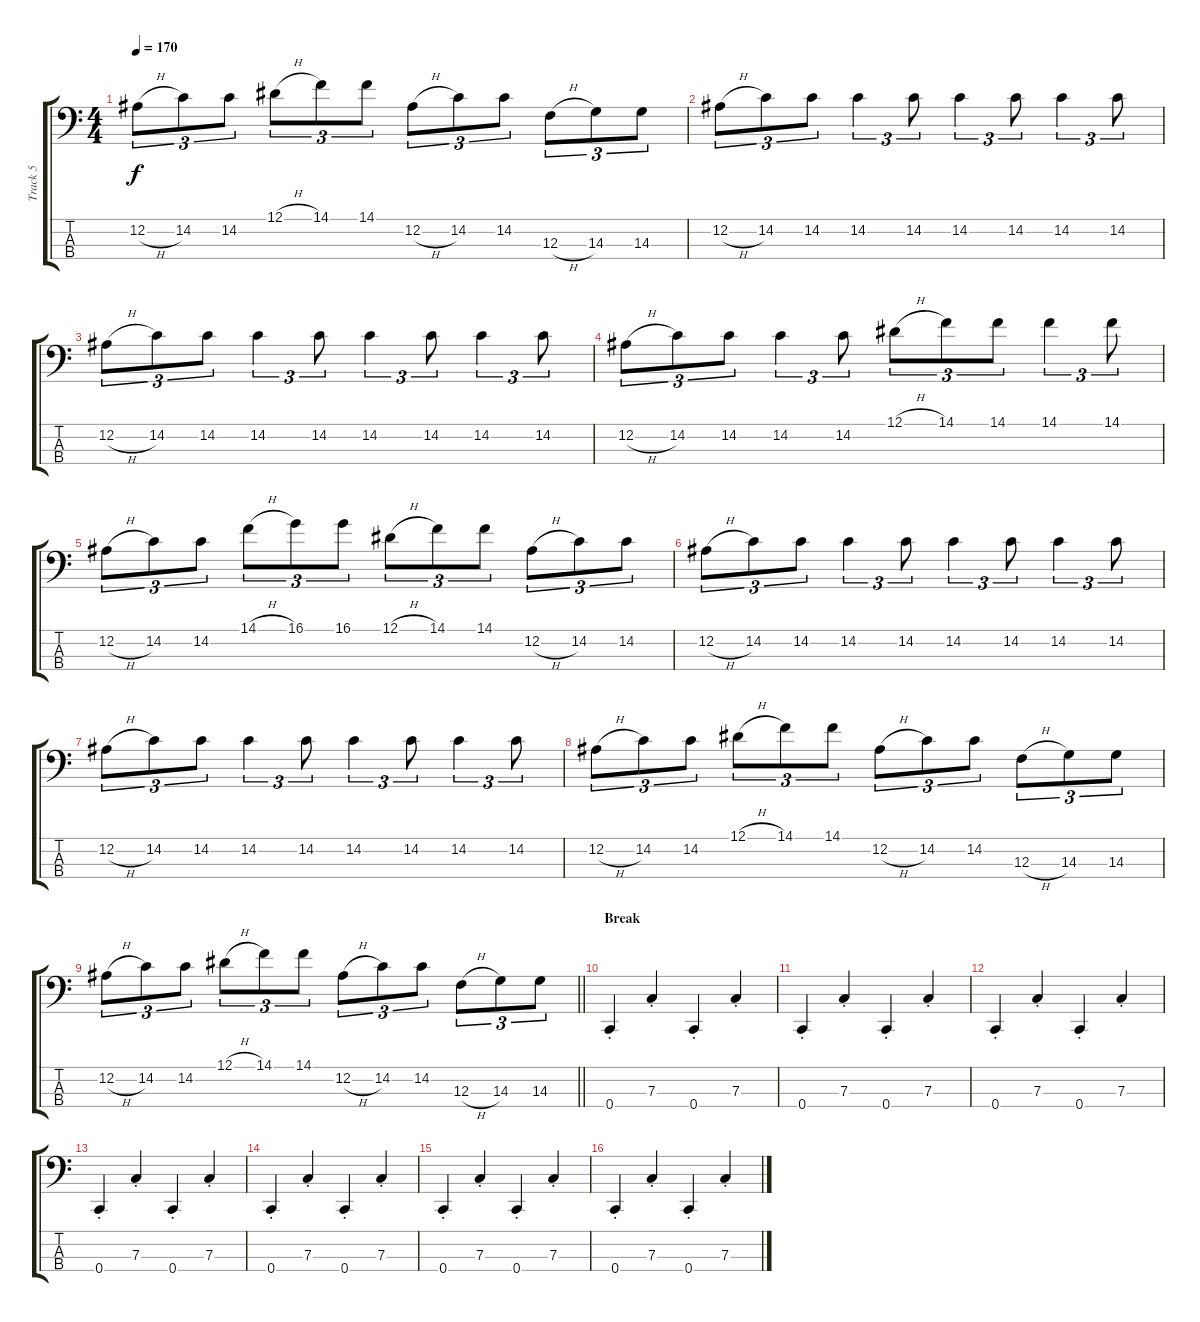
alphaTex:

\track ("Track 5" "Track 5") {instrument electricbassfinger}
\staff {score tabs}
\tuning (Eb2 Bb1 F1 C1) {hide}
\ts (4 4)
\tempo 170
\clef f4
\ks c
12.2{h}.8{tu (3 2) dy f} 14.2.8{tu (3 2)} 14.2.8{tu (3 2)} 12.1{h}.8{tu (3 2)} 14.1.8{tu (3 2)} 14.1.8{tu (3 2)} 12.2{h}.8{tu (3 2)} 14.2.8{tu (3 2)} 14.2.8{tu (3 2)} 12.3{h}.8{tu (3 2)} 14.3.8{tu (3 2)} 14.3.8{tu (3 2)} |
12.2{h}.8{tu (3 2)} 14.2.8{tu (3 2)} 14.2.8{tu (3 2)} 14.2.4{tu (3 2)} 14.2.8{tu (3 2)} 14.2.4{tu (3 2)} 14.2.8{tu (3 2)} 14.2.4{tu (3 2)} 14.2.8{tu (3 2)} |
12.2{h}.8{tu (3 2)} 14.2.8{tu (3 2)} 14.2.8{tu (3 2)} 14.2.4{tu (3 2)} 14.2.8{tu (3 2)} 14.2.4{tu (3 2)} 14.2.8{tu (3 2)} 14.2.4{tu (3 2)} 14.2.8{tu (3 2)} |
12.2{h}.8{tu (3 2)} 14.2.8{tu (3 2)} 14.2.8{tu (3 2)} 14.2.4{tu (3 2)} 14.2.8{tu (3 2)} 12.1{h}.8{tu (3 2)} 14.1.8{tu (3 2)} 14.1.8{tu (3 2)} 14.1.4{tu (3 2)} 14.1.8{tu (3 2)} |
12.2{h}.8{tu (3 2)} 14.2.8{tu (3 2)} 14.2.8{tu (3 2)} 14.1{h}.8{tu (3 2)} 16.1.8{tu (3 2)} 16.1.8{tu (3 2)} 12.1{h}.8{tu (3 2)} 14.1.8{tu (3 2)} 14.1.8{tu (3 2)} 12.2{h}.8{tu (3 2)} 14.2.8{tu (3 2)} 14.2.8{tu (3 2)} |
12.2{h}.8{tu (3 2)} 14.2.8{tu (3 2)} 14.2.8{tu (3 2)} 14.2.4{tu (3 2)} 14.2.8{tu (3 2)} 14.2.4{tu (3 2)} 14.2.8{tu (3 2)} 14.2.4{tu (3 2)} 14.2.8{tu (3 2)} |
12.2{h}.8{tu (3 2)} 14.2.8{tu (3 2)} 14.2.8{tu (3 2)} 14.2.4{tu (3 2)} 14.2.8{tu (3 2)} 14.2.4{tu (3 2)} 14.2.8{tu (3 2)} 14.2.4{tu (3 2)} 14.2.8{tu (3 2)} |
12.2{h}.8{tu (3 2)} 14.2.8{tu (3 2)} 14.2.8{tu (3 2)} 12.1{h}.8{tu (3 2)} 14.1.8{tu (3 2)} 14.1.8{tu (3 2)} 12.2{h}.8{tu (3 2)} 14.2.8{tu (3 2)} 14.2.8{tu (3 2)} 12.3{h}.8{tu (3 2)} 14.3.8{tu (3 2)} 14.3.8{tu (3 2)} |
\barLineRight lightlight
12.2{h}.8{tu (3 2)} 14.2.8{tu (3 2)} 14.2.8{tu (3 2)} 12.1{h}.8{tu (3 2)} 14.1.8{tu (3 2)} 14.1.8{tu (3 2)} 12.2{h}.8{tu (3 2)} 14.2.8{tu (3 2)} 14.2.8{tu (3 2)} 12.3{h}.8{tu (3 2)} 14.3.8{tu (3 2)} 14.3.8{tu (3 2)} |
\section ("" "Break")
0.4{st}.4 7.3{st}.4 0.4{st}.4 7.3{st}.4 |
0.4{st}.4 7.3{st}.4 0.4{st}.4 7.3{st}.4 |
0.4{st}.4 7.3{st}.4 0.4{st}.4 7.3{st}.4 |
0.4{st}.4 7.3{st}.4 0.4{st}.4 7.3{st}.4 |
0.4{st}.4 7.3{st}.4 0.4{st}.4 7.3{st}.4 |
0.4{st}.4 7.3{st}.4 0.4{st}.4 7.3{st}.4 |
0.4{st}.4 7.3{st}.4 0.4{st}.4 7.3{st}.4
